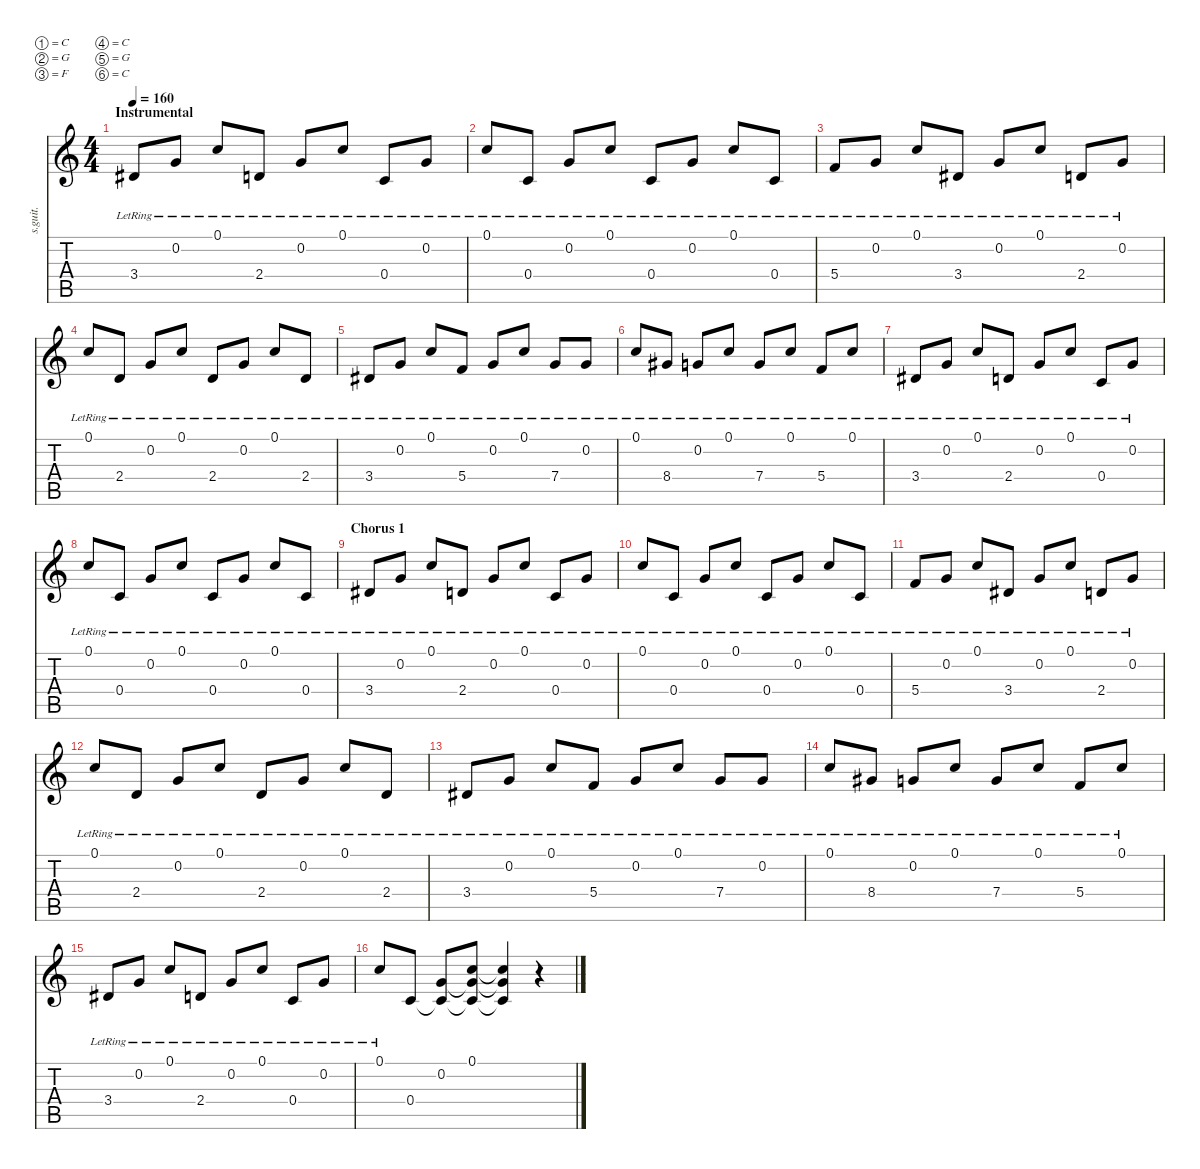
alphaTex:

\defaultSystemsLayout 4
\hideDynamics
\bracketExtendMode nobrackets
\track ("" "s.guit.") {instrument acousticguitarsteel}
\staff {score tabs}
\tuning (C4 G3 F3 C3 G2 C2)
\ts (4 4)
\section ("" "Instrumental")
\tempo 160
\clef g2
\ks c
3.4{lr acc #}.8{lyrics (0 "") lyrics (1 "") lyrics (2 "") lyrics (3 "") lyrics (4 "") dy mp} 0.2{lr}.8{lyrics (0 "") lyrics (1 "") lyrics (2 "") lyrics (3 "") lyrics (4 "")} 0.1{lr}.8{lyrics (0 "") lyrics (1 "") lyrics (2 "") lyrics (3 "") lyrics (4 "")} 2.4{lr}.8{lyrics (0 "") lyrics (1 "") lyrics (2 "") lyrics (3 "") lyrics (4 "")} 0.2{lr}.8{lyrics (0 "") lyrics (1 "") lyrics (2 "") lyrics (3 "") lyrics (4 "")} 0.1{lr}.8{lyrics (0 "") lyrics (1 "") lyrics (2 "") lyrics (3 "") lyrics (4 "")} 0.4{lr}.8{lyrics (0 "") lyrics (1 "") lyrics (2 "") lyrics (3 "") lyrics (4 "")} 0.2{lr}.8{lyrics (0 "") lyrics (1 "") lyrics (2 "") lyrics (3 "") lyrics (4 "")} |
0.1{lr}.8{lyrics (0 "") lyrics (1 "") lyrics (2 "") lyrics (3 "") lyrics (4 "")} 0.4{lr}.8{lyrics (0 "") lyrics (1 "") lyrics (2 "") lyrics (3 "") lyrics (4 "")} 0.2{lr}.8{lyrics (0 "") lyrics (1 "") lyrics (2 "") lyrics (3 "") lyrics (4 "")} 0.1{lr}.8{lyrics (0 "") lyrics (1 "") lyrics (2 "") lyrics (3 "") lyrics (4 "")} 0.4{lr}.8{lyrics (0 "") lyrics (1 "") lyrics (2 "") lyrics (3 "") lyrics (4 "")} 0.2{lr}.8{lyrics (0 "") lyrics (1 "") lyrics (2 "") lyrics (3 "") lyrics (4 "")} 0.1{lr}.8{lyrics (0 "") lyrics (1 "") lyrics (2 "") lyrics (3 "") lyrics (4 "")} 0.4{lr}.8{lyrics (0 "") lyrics (1 "") lyrics (2 "") lyrics (3 "") lyrics (4 "")} |
5.4{lr}.8{lyrics (0 "") lyrics (1 "") lyrics (2 "") lyrics (3 "") lyrics (4 "")} 0.2{lr}.8{lyrics (0 "") lyrics (1 "") lyrics (2 "") lyrics (3 "") lyrics (4 "")} 0.1{lr}.8{lyrics (0 "") lyrics (1 "") lyrics (2 "") lyrics (3 "") lyrics (4 "")} 3.4{lr acc #}.8{lyrics (0 "") lyrics (1 "") lyrics (2 "") lyrics (3 "") lyrics (4 "")} 0.2{lr}.8{lyrics (0 "") lyrics (1 "") lyrics (2 "") lyrics (3 "") lyrics (4 "")} 0.1{lr}.8{lyrics (0 "") lyrics (1 "") lyrics (2 "") lyrics (3 "") lyrics (4 "")} 2.4{lr}.8{lyrics (0 "") lyrics (1 "") lyrics (2 "") lyrics (3 "") lyrics (4 "")} 0.2{lr}.8{lyrics (0 "") lyrics (1 "") lyrics (2 "") lyrics (3 "") lyrics (4 "")} |
0.1{lr}.8{lyrics (0 "") lyrics (1 "") lyrics (2 "") lyrics (3 "") lyrics (4 "")} 2.4{lr}.8{lyrics (0 "") lyrics (1 "") lyrics (2 "") lyrics (3 "") lyrics (4 "")} 0.2{lr}.8{lyrics (0 "") lyrics (1 "") lyrics (2 "") lyrics (3 "") lyrics (4 "")} 0.1{lr}.8{lyrics (0 "") lyrics (1 "") lyrics (2 "") lyrics (3 "") lyrics (4 "")} 2.4{lr}.8{lyrics (0 "") lyrics (1 "") lyrics (2 "") lyrics (3 "") lyrics (4 "")} 0.2{lr}.8{lyrics (0 "") lyrics (1 "") lyrics (2 "") lyrics (3 "") lyrics (4 "")} 0.1{lr}.8{lyrics (0 "") lyrics (1 "") lyrics (2 "") lyrics (3 "") lyrics (4 "")} 2.4{lr}.8{lyrics (0 "") lyrics (1 "") lyrics (2 "") lyrics (3 "") lyrics (4 "")} |
3.4{lr acc #}.8{lyrics (0 "") lyrics (1 "") lyrics (2 "") lyrics (3 "") lyrics (4 "")} 0.2{lr}.8{lyrics (0 "") lyrics (1 "") lyrics (2 "") lyrics (3 "") lyrics (4 "")} 0.1{lr}.8{lyrics (0 "") lyrics (1 "") lyrics (2 "") lyrics (3 "") lyrics (4 "")} 5.4{lr}.8{lyrics (0 "") lyrics (1 "") lyrics (2 "") lyrics (3 "") lyrics (4 "")} 0.2{lr}.8{lyrics (0 "") lyrics (1 "") lyrics (2 "") lyrics (3 "") lyrics (4 "")} 0.1{lr}.8{lyrics (0 "") lyrics (1 "") lyrics (2 "") lyrics (3 "") lyrics (4 "")} 7.4{lr}.8{lyrics (0 "") lyrics (1 "") lyrics (2 "") lyrics (3 "") lyrics (4 "")} 0.2{lr}.8{lyrics (0 "") lyrics (1 "") lyrics (2 "") lyrics (3 "") lyrics (4 "")} |
0.1{lr}.8{lyrics (0 "") lyrics (1 "") lyrics (2 "") lyrics (3 "") lyrics (4 "")} 8.4{lr acc #}.8{lyrics (0 "") lyrics (1 "") lyrics (2 "") lyrics (3 "") lyrics (4 "")} 0.2{lr}.8{lyrics (0 "") lyrics (1 "") lyrics (2 "") lyrics (3 "") lyrics (4 "")} 0.1{lr}.8{lyrics (0 "") lyrics (1 "") lyrics (2 "") lyrics (3 "") lyrics (4 "")} 7.4{lr}.8{lyrics (0 "") lyrics (1 "") lyrics (2 "") lyrics (3 "") lyrics (4 "")} 0.1{lr}.8{lyrics (0 "") lyrics (1 "") lyrics (2 "") lyrics (3 "") lyrics (4 "")} 5.4{lr}.8{lyrics (0 "") lyrics (1 "") lyrics (2 "") lyrics (3 "") lyrics (4 "")} 0.1{lr}.8{lyrics (0 "") lyrics (1 "") lyrics (2 "") lyrics (3 "") lyrics (4 "")} |
3.4{lr acc #}.8{lyrics (0 "") lyrics (1 "") lyrics (2 "") lyrics (3 "") lyrics (4 "")} 0.2{lr}.8{lyrics (0 "") lyrics (1 "") lyrics (2 "") lyrics (3 "") lyrics (4 "")} 0.1{lr}.8{lyrics (0 "") lyrics (1 "") lyrics (2 "") lyrics (3 "") lyrics (4 "")} 2.4{lr}.8{lyrics (0 "") lyrics (1 "") lyrics (2 "") lyrics (3 "") lyrics (4 "")} 0.2{lr}.8{lyrics (0 "") lyrics (1 "") lyrics (2 "") lyrics (3 "") lyrics (4 "")} 0.1{lr}.8{lyrics (0 "") lyrics (1 "") lyrics (2 "") lyrics (3 "") lyrics (4 "")} 0.4{lr}.8{lyrics (0 "") lyrics (1 "") lyrics (2 "") lyrics (3 "") lyrics (4 "")} 0.2{lr}.8{lyrics (0 "") lyrics (1 "") lyrics (2 "") lyrics (3 "") lyrics (4 "")} |
0.1{lr}.8{lyrics (0 "") lyrics (1 "") lyrics (2 "") lyrics (3 "") lyrics (4 "")} 0.4{lr}.8{lyrics (0 "") lyrics (1 "") lyrics (2 "") lyrics (3 "") lyrics (4 "")} 0.2{lr}.8{lyrics (0 "") lyrics (1 "") lyrics (2 "") lyrics (3 "") lyrics (4 "")} 0.1{lr}.8{lyrics (0 "") lyrics (1 "") lyrics (2 "") lyrics (3 "") lyrics (4 "")} 0.4{lr}.8{lyrics (0 "") lyrics (1 "") lyrics (2 "") lyrics (3 "") lyrics (4 "")} 0.2{lr}.8{lyrics (0 "") lyrics (1 "") lyrics (2 "") lyrics (3 "") lyrics (4 "")} 0.1{lr}.8{lyrics (0 "") lyrics (1 "") lyrics (2 "") lyrics (3 "") lyrics (4 "")} 0.4{lr}.8{lyrics (0 "") lyrics (1 "") lyrics (2 "") lyrics (3 "") lyrics (4 "")} |
\section ("" "Chorus 1")
3.4{lr acc #}.8{lyrics (0 "") lyrics (1 "") lyrics (2 "") lyrics (3 "") lyrics (4 "")} 0.2{lr}.8{lyrics (0 "") lyrics (1 "") lyrics (2 "") lyrics (3 "") lyrics (4 "")} 0.1{lr}.8{lyrics (0 "") lyrics (1 "") lyrics (2 "") lyrics (3 "") lyrics (4 "")} 2.4{lr}.8{lyrics (0 "") lyrics (1 "") lyrics (2 "") lyrics (3 "") lyrics (4 "")} 0.2{lr}.8{lyrics (0 "") lyrics (1 "") lyrics (2 "") lyrics (3 "") lyrics (4 "")} 0.1{lr}.8{lyrics (0 "") lyrics (1 "") lyrics (2 "") lyrics (3 "") lyrics (4 "")} 0.4{lr}.8{lyrics (0 "") lyrics (1 "") lyrics (2 "") lyrics (3 "") lyrics (4 "")} 0.2{lr}.8{lyrics (0 "") lyrics (1 "") lyrics (2 "") lyrics (3 "") lyrics (4 "")} |
0.1{lr}.8{lyrics (0 "") lyrics (1 "") lyrics (2 "") lyrics (3 "") lyrics (4 "")} 0.4{lr}.8{lyrics (0 "") lyrics (1 "") lyrics (2 "") lyrics (3 "") lyrics (4 "")} 0.2{lr}.8{lyrics (0 "") lyrics (1 "") lyrics (2 "") lyrics (3 "") lyrics (4 "")} 0.1{lr}.8{lyrics (0 "") lyrics (1 "") lyrics (2 "") lyrics (3 "") lyrics (4 "")} 0.4{lr}.8{lyrics (0 "") lyrics (1 "") lyrics (2 "") lyrics (3 "") lyrics (4 "")} 0.2{lr}.8{lyrics (0 "") lyrics (1 "") lyrics (2 "") lyrics (3 "") lyrics (4 "")} 0.1{lr}.8{lyrics (0 "") lyrics (1 "") lyrics (2 "") lyrics (3 "") lyrics (4 "")} 0.4{lr}.8{lyrics (0 "") lyrics (1 "") lyrics (2 "") lyrics (3 "") lyrics (4 "")} |
5.4{lr}.8{lyrics (0 "") lyrics (1 "") lyrics (2 "") lyrics (3 "") lyrics (4 "")} 0.2{lr}.8{lyrics (0 "") lyrics (1 "") lyrics (2 "") lyrics (3 "") lyrics (4 "")} 0.1{lr}.8{lyrics (0 "") lyrics (1 "") lyrics (2 "") lyrics (3 "") lyrics (4 "")} 3.4{lr acc #}.8{lyrics (0 "") lyrics (1 "") lyrics (2 "") lyrics (3 "") lyrics (4 "")} 0.2{lr}.8{lyrics (0 "") lyrics (1 "") lyrics (2 "") lyrics (3 "") lyrics (4 "")} 0.1{lr}.8{lyrics (0 "") lyrics (1 "") lyrics (2 "") lyrics (3 "") lyrics (4 "")} 2.4{lr}.8{lyrics (0 "") lyrics (1 "") lyrics (2 "") lyrics (3 "") lyrics (4 "")} 0.2{lr}.8{lyrics (0 "") lyrics (1 "") lyrics (2 "") lyrics (3 "") lyrics (4 "")} |
0.1{lr}.8{lyrics (0 "") lyrics (1 "") lyrics (2 "") lyrics (3 "") lyrics (4 "")} 2.4{lr}.8{lyrics (0 "") lyrics (1 "") lyrics (2 "") lyrics (3 "") lyrics (4 "")} 0.2{lr}.8{lyrics (0 "") lyrics (1 "") lyrics (2 "") lyrics (3 "") lyrics (4 "")} 0.1{lr}.8{lyrics (0 "") lyrics (1 "") lyrics (2 "") lyrics (3 "") lyrics (4 "")} 2.4{lr}.8{lyrics (0 "") lyrics (1 "") lyrics (2 "") lyrics (3 "") lyrics (4 "")} 0.2{lr}.8{lyrics (0 "") lyrics (1 "") lyrics (2 "") lyrics (3 "") lyrics (4 "")} 0.1{lr}.8{lyrics (0 "") lyrics (1 "") lyrics (2 "") lyrics (3 "") lyrics (4 "")} 2.4{lr}.8{lyrics (0 "") lyrics (1 "") lyrics (2 "") lyrics (3 "") lyrics (4 "")} |
3.4{lr acc #}.8{lyrics (0 "") lyrics (1 "") lyrics (2 "") lyrics (3 "") lyrics (4 "")} 0.2{lr}.8{lyrics (0 "") lyrics (1 "") lyrics (2 "") lyrics (3 "") lyrics (4 "")} 0.1{lr}.8{lyrics (0 "") lyrics (1 "") lyrics (2 "") lyrics (3 "") lyrics (4 "")} 5.4{lr}.8{lyrics (0 "") lyrics (1 "") lyrics (2 "") lyrics (3 "") lyrics (4 "")} 0.2{lr}.8{lyrics (0 "") lyrics (1 "") lyrics (2 "") lyrics (3 "") lyrics (4 "")} 0.1{lr}.8{lyrics (0 "") lyrics (1 "") lyrics (2 "") lyrics (3 "") lyrics (4 "")} 7.4{lr}.8{lyrics (0 "") lyrics (1 "") lyrics (2 "") lyrics (3 "") lyrics (4 "")} 0.2{lr}.8{lyrics (0 "") lyrics (1 "") lyrics (2 "") lyrics (3 "") lyrics (4 "")} |
0.1{lr}.8{lyrics (0 "") lyrics (1 "") lyrics (2 "") lyrics (3 "") lyrics (4 "")} 8.4{lr acc #}.8{lyrics (0 "") lyrics (1 "") lyrics (2 "") lyrics (3 "") lyrics (4 "")} 0.2{lr}.8{lyrics (0 "") lyrics (1 "") lyrics (2 "") lyrics (3 "") lyrics (4 "")} 0.1{lr}.8{lyrics (0 "") lyrics (1 "") lyrics (2 "") lyrics (3 "") lyrics (4 "")} 7.4{lr}.8{lyrics (0 "") lyrics (1 "") lyrics (2 "") lyrics (3 "") lyrics (4 "")} 0.1{lr}.8{lyrics (0 "") lyrics (1 "") lyrics (2 "") lyrics (3 "") lyrics (4 "")} 5.4{lr}.8{lyrics (0 "") lyrics (1 "") lyrics (2 "") lyrics (3 "") lyrics (4 "")} 0.1{lr}.8{lyrics (0 "") lyrics (1 "") lyrics (2 "") lyrics (3 "") lyrics (4 "")} |
3.4{lr acc #}.8{lyrics (0 "") lyrics (1 "") lyrics (2 "") lyrics (3 "") lyrics (4 "")} 0.2{lr}.8{lyrics (0 "") lyrics (1 "") lyrics (2 "") lyrics (3 "") lyrics (4 "")} 0.1{lr}.8{lyrics (0 "") lyrics (1 "") lyrics (2 "") lyrics (3 "") lyrics (4 "")} 2.4{lr}.8{lyrics (0 "") lyrics (1 "") lyrics (2 "") lyrics (3 "") lyrics (4 "")} 0.2{lr}.8{lyrics (0 "") lyrics (1 "") lyrics (2 "") lyrics (3 "") lyrics (4 "")} 0.1{lr}.8{lyrics (0 "") lyrics (1 "") lyrics (2 "") lyrics (3 "") lyrics (4 "")} 0.4{lr}.8{lyrics (0 "") lyrics (1 "") lyrics (2 "") lyrics (3 "") lyrics (4 "")} 0.2{lr}.8{lyrics (0 "") lyrics (1 "") lyrics (2 "") lyrics (3 "") lyrics (4 "")} |
0.1{lr}.8{lyrics (0 "") lyrics (1 "") lyrics (2 "") lyrics (3 "") lyrics (4 "")} 0.4.8{lyrics (0 "") lyrics (1 "") lyrics (2 "") lyrics (3 "") lyrics (4 "")} (0.2 0.4{t}).8{lyrics (0 "") lyrics (1 "") lyrics (2 "") lyrics (3 "") lyrics (4 "")} (0.1 0.2{t} 0.4{t}).8{lyrics (0 "") lyrics (1 "") lyrics (2 "") lyrics (3 "") lyrics (4 "")} (0.1{t} 0.2{t} 0.4{t}).4{lyrics (0 "") lyrics (1 "") lyrics (2 "") lyrics (3 "") lyrics (4 "") dy f} r.4
